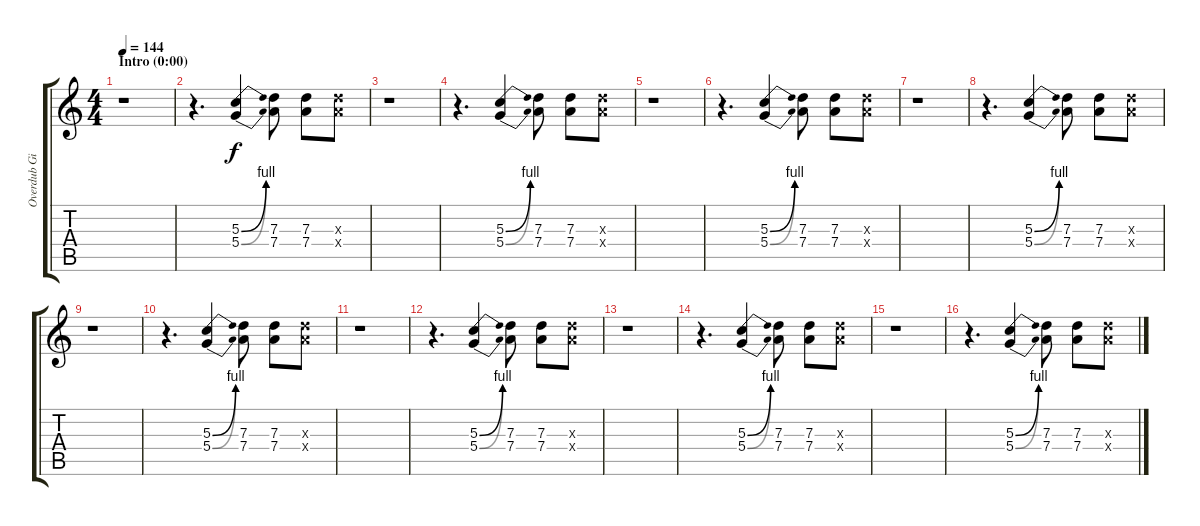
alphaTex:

\track ("Overdub Git. 1" "Overdub Gi") {instrument overdrivenguitar}
\staff {score tabs}
\tuning (E4 B3 G3 D3 A2 E2) {hide}
\ts (4 4)
\section ("" "Intro (0:00)")
\tempo 144
\clef g2
\ks c
r.1{dy f instrument overdrivenguitar} |
r.4{d} (5.3{be (bend 0 0 60 4)} 5.4{be (bend 0 0 60 4)}).4 (7.3 7.4).8 (7.3 7.4).8 (7.3{x} 7.4{x}).8 |
r.1 |
r.4{d} (5.3{be (bend 0 0 60 4)} 5.4{be (bend 0 0 60 4)}).4 (7.3 7.4).8 (7.3 7.4).8 (7.3{x} 7.4{x}).8 |
r.1 |
r.4{d} (5.3{be (bend 0 0 60 4)} 5.4{be (bend 0 0 60 4)}).4 (7.3 7.4).8 (7.3 7.4).8 (7.3{x} 7.4{x}).8 |
r.1 |
r.4{d} (5.3{be (bend 0 0 60 4)} 5.4{be (bend 0 0 60 4)}).4 (7.3 7.4).8 (7.3 7.4).8 (7.3{x} 7.4{x}).8 |
r.1 |
r.4{d} (5.3{be (bend 0 0 60 4)} 5.4{be (bend 0 0 60 4)}).4 (7.3 7.4).8 (7.3 7.4).8 (7.3{x} 7.4{x}).8 |
r.1 |
r.4{d} (5.3{be (bend 0 0 60 4)} 5.4{be (bend 0 0 60 4)}).4 (7.3 7.4).8 (7.3 7.4).8 (7.3{x} 7.4{x}).8 |
r.1 |
r.4{d} (5.3{be (bend 0 0 60 4)} 5.4{be (bend 0 0 60 4)}).4 (7.3 7.4).8 (7.3 7.4).8 (7.3{x} 7.4{x}).8 |
r.1 |
r.4{d} (5.3{be (bend 0 0 60 4)} 5.4{be (bend 0 0 60 4)}).4 (7.3 7.4).8 (7.3 7.4).8 (7.3{x} 7.4{x}).8
